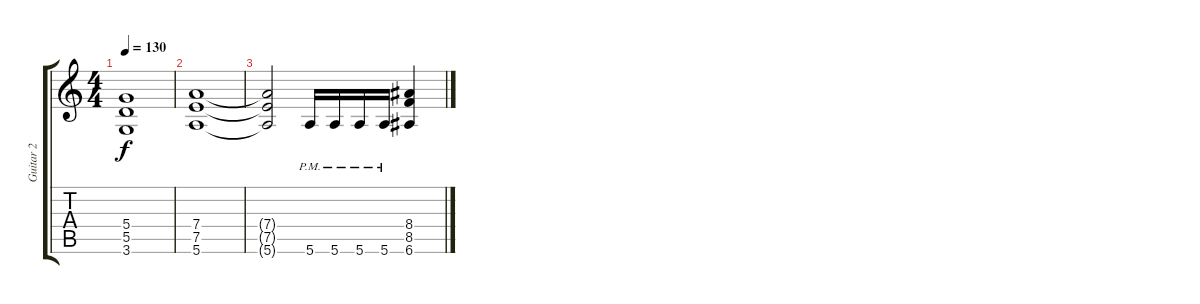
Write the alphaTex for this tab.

\track ("Guitar 2" "Guitar 2") {instrument distortionguitar}
\staff {score tabs}
\tuning (E4 B3 G3 D3 A2 E2) {hide}
\ts (4 4)
\tempo 130
\clef g2
\ks c
(5.4 5.5 3.6).1{dy f} |
(7.4 7.5 5.6).1 |
(7.4{t} 7.5{t} 5.6{t}).2 5.6{pm}.16 5.6{pm}.16 5.6{pm}.16 5.6{pm}.16 (8.4 8.5 6.6).4
